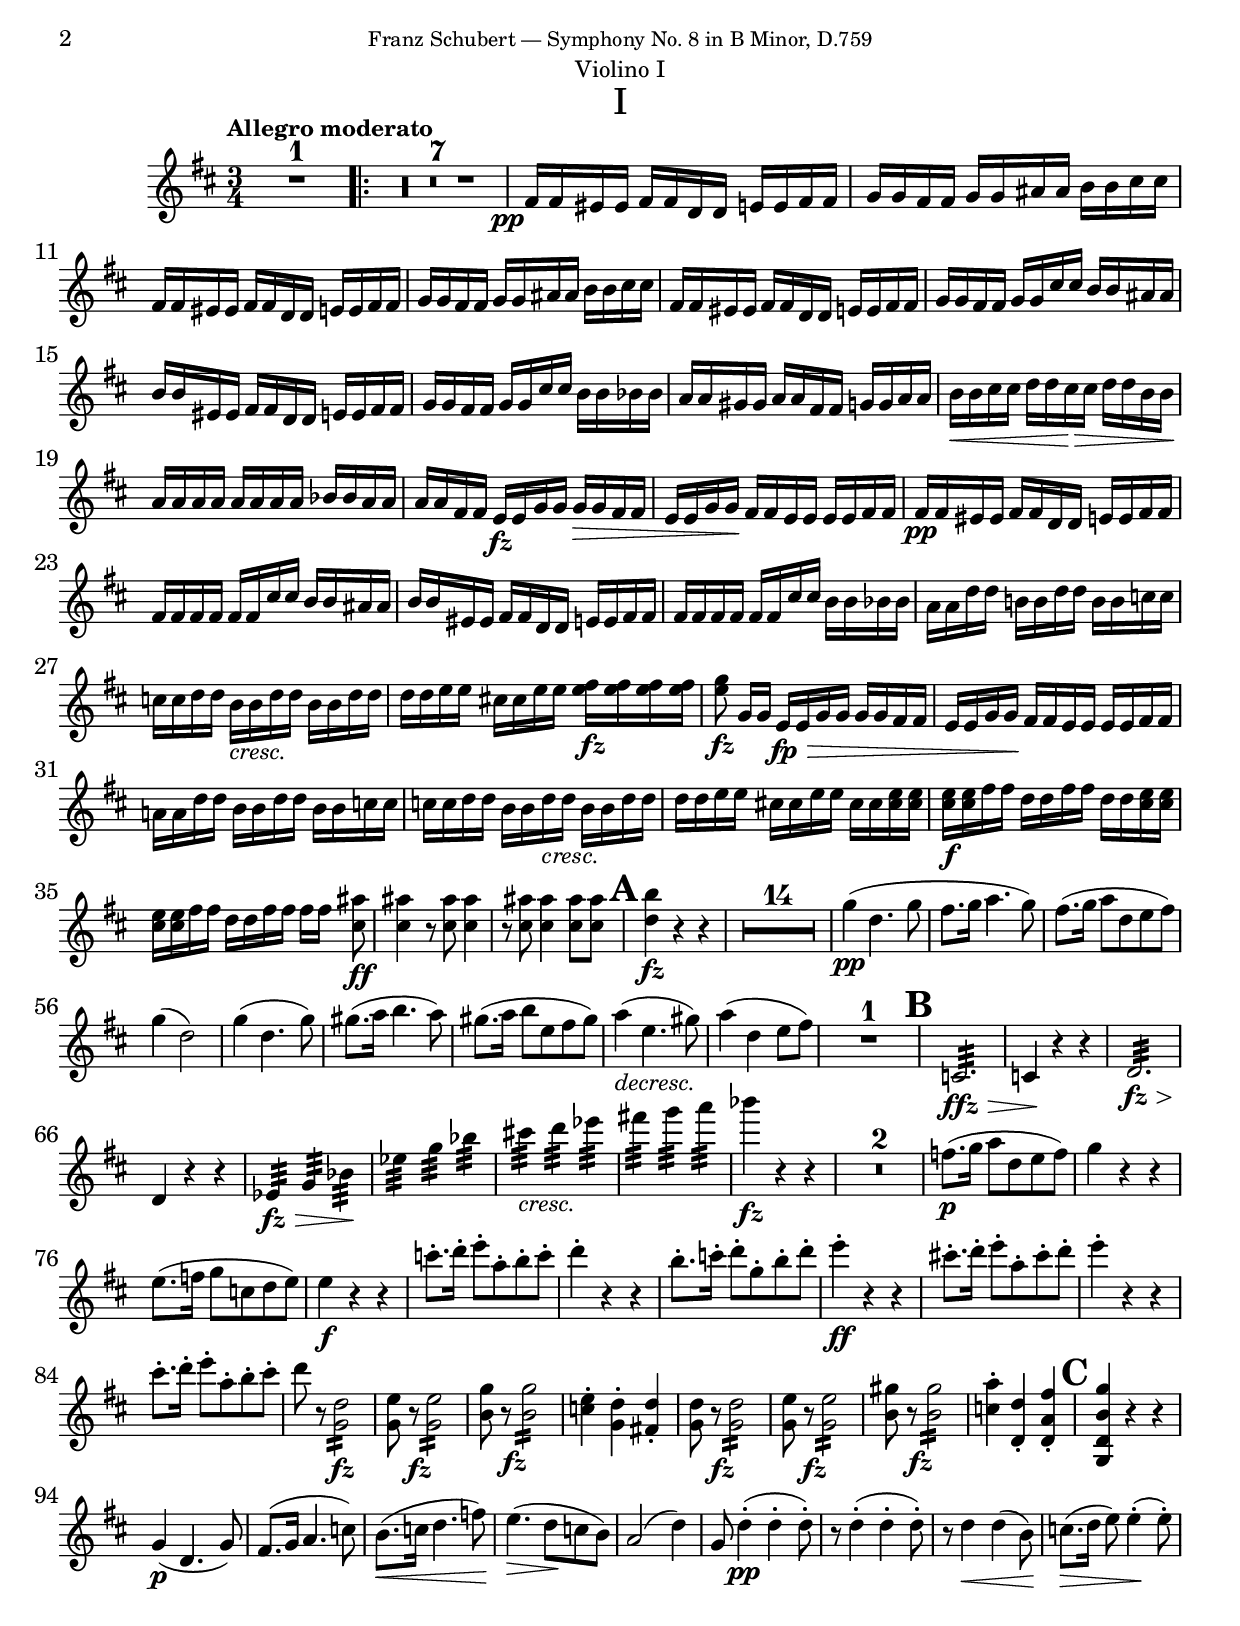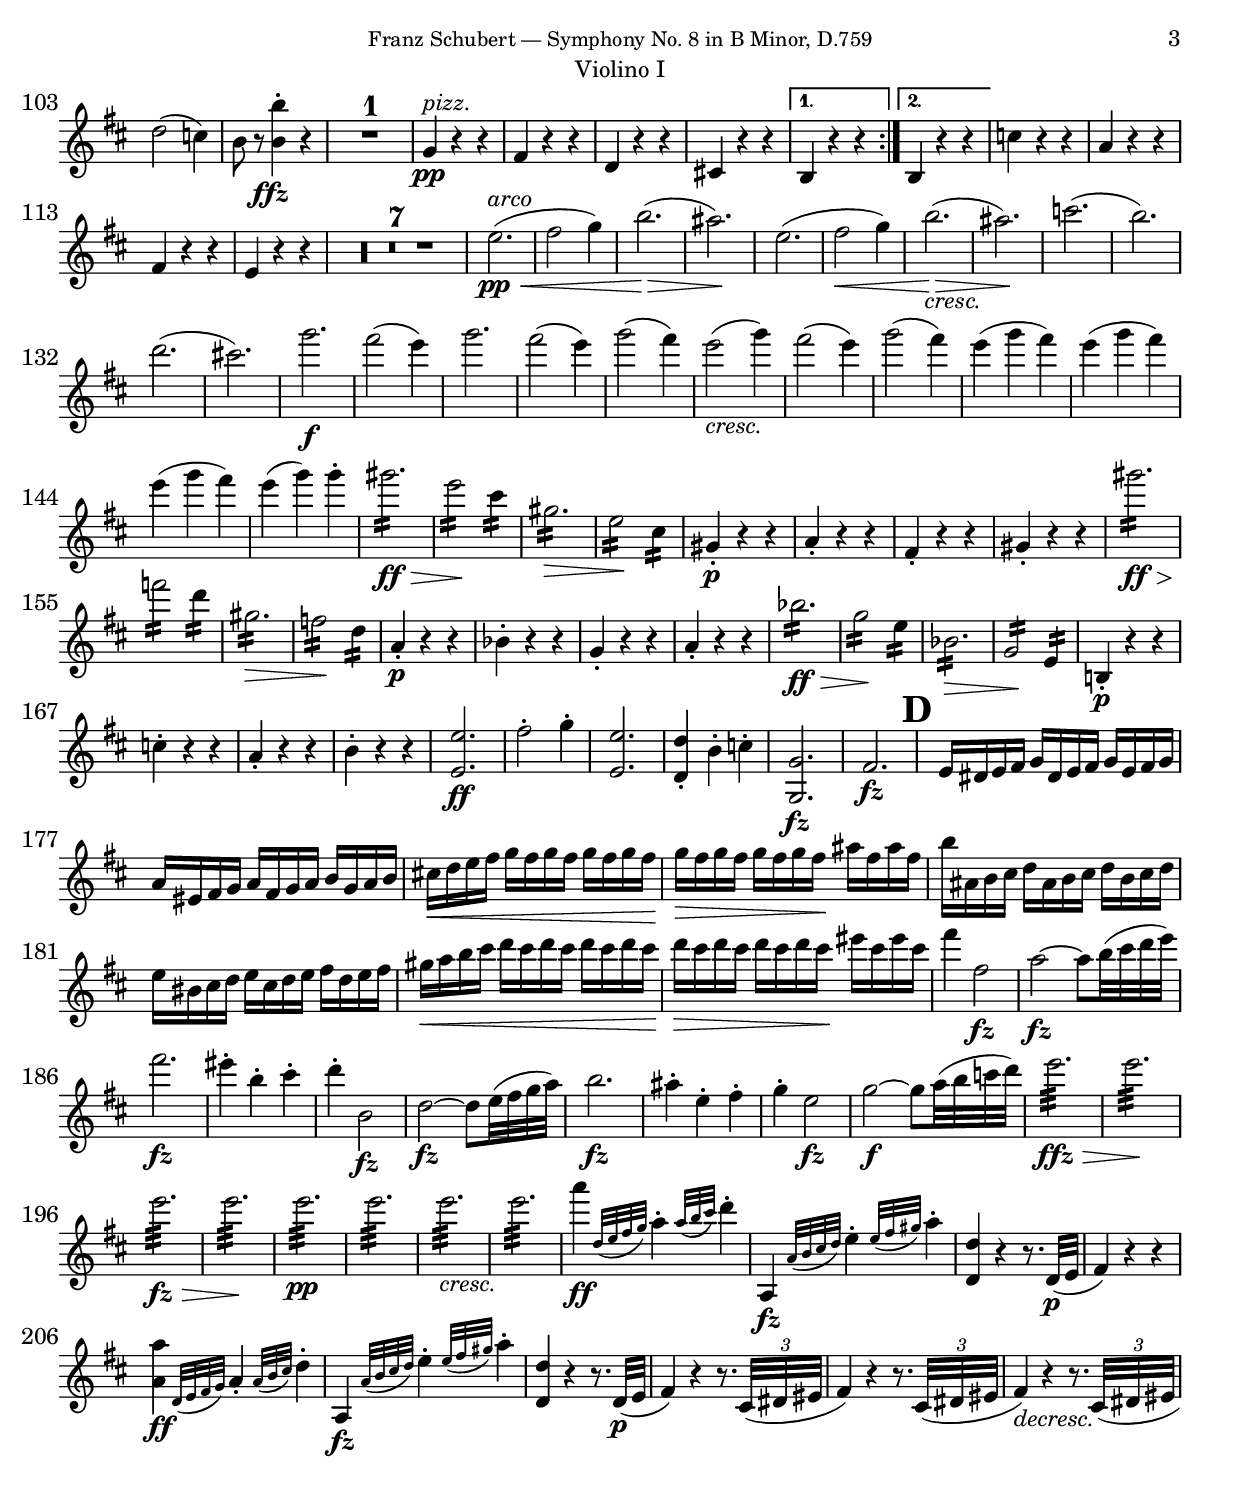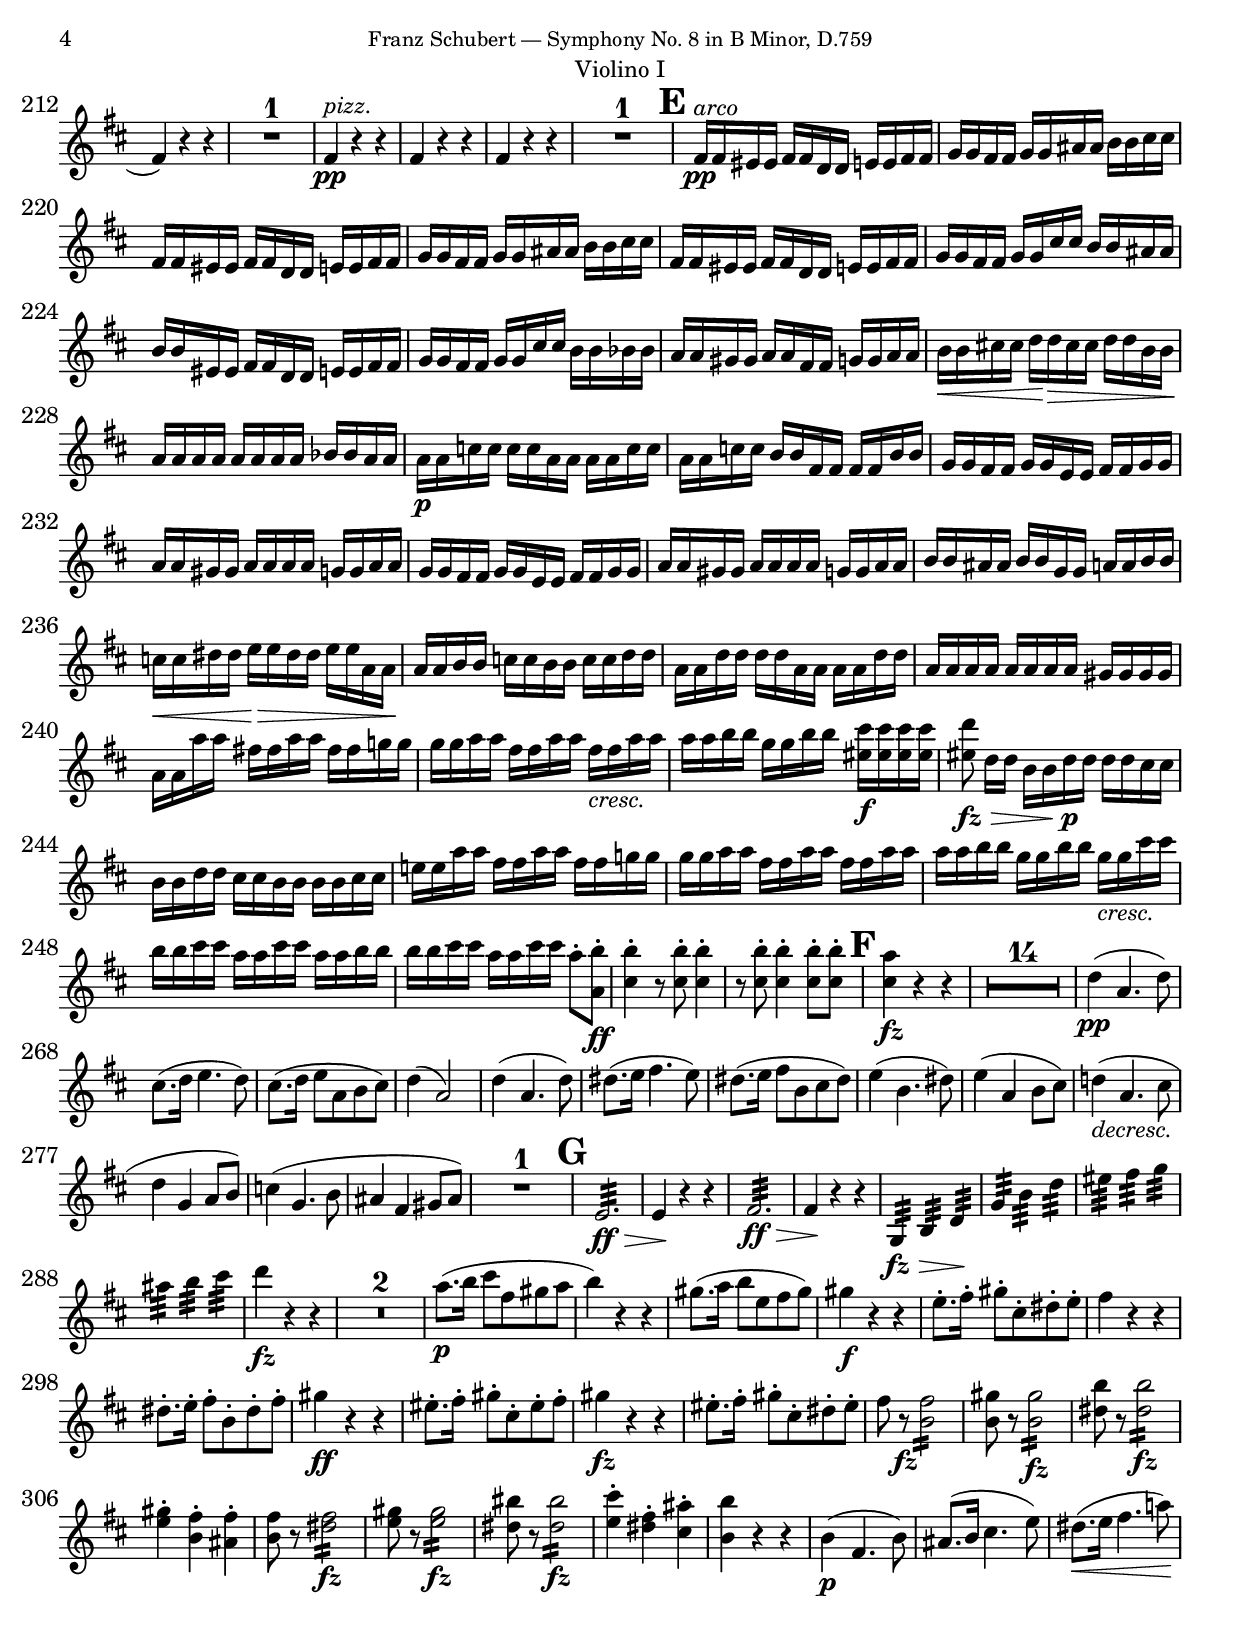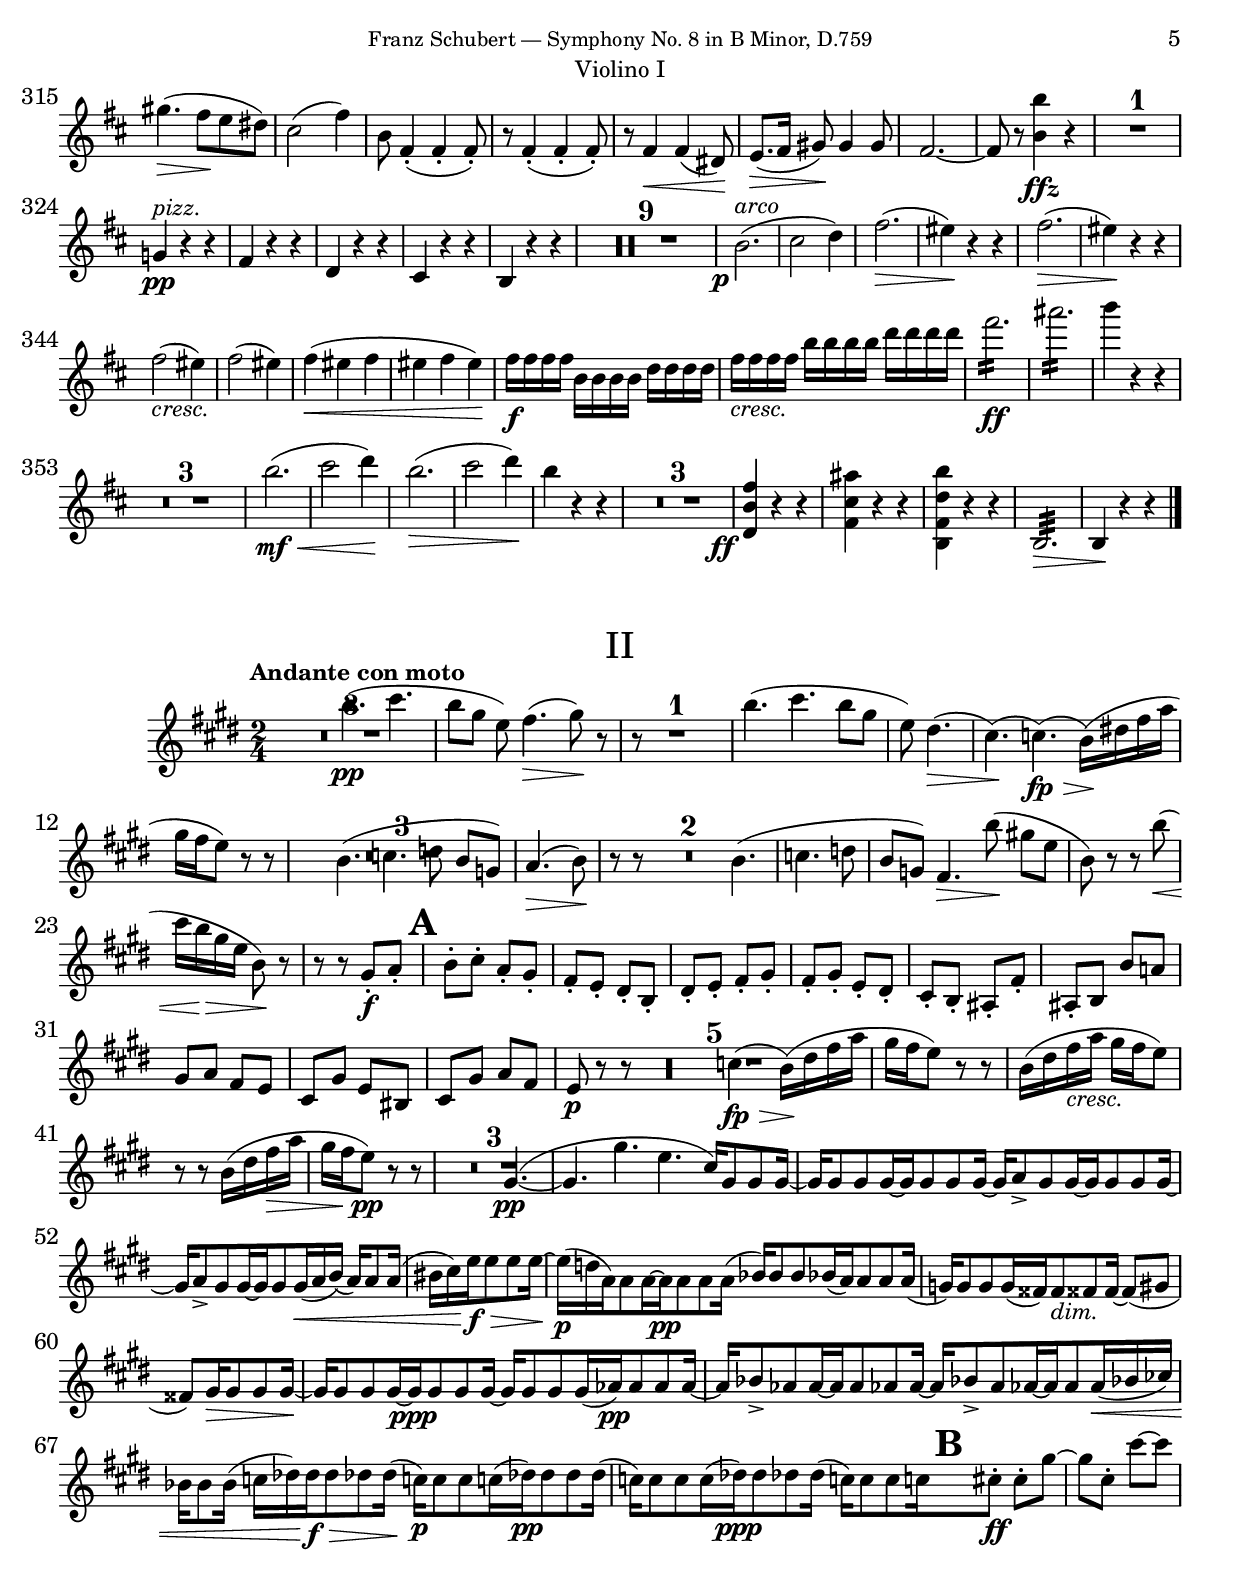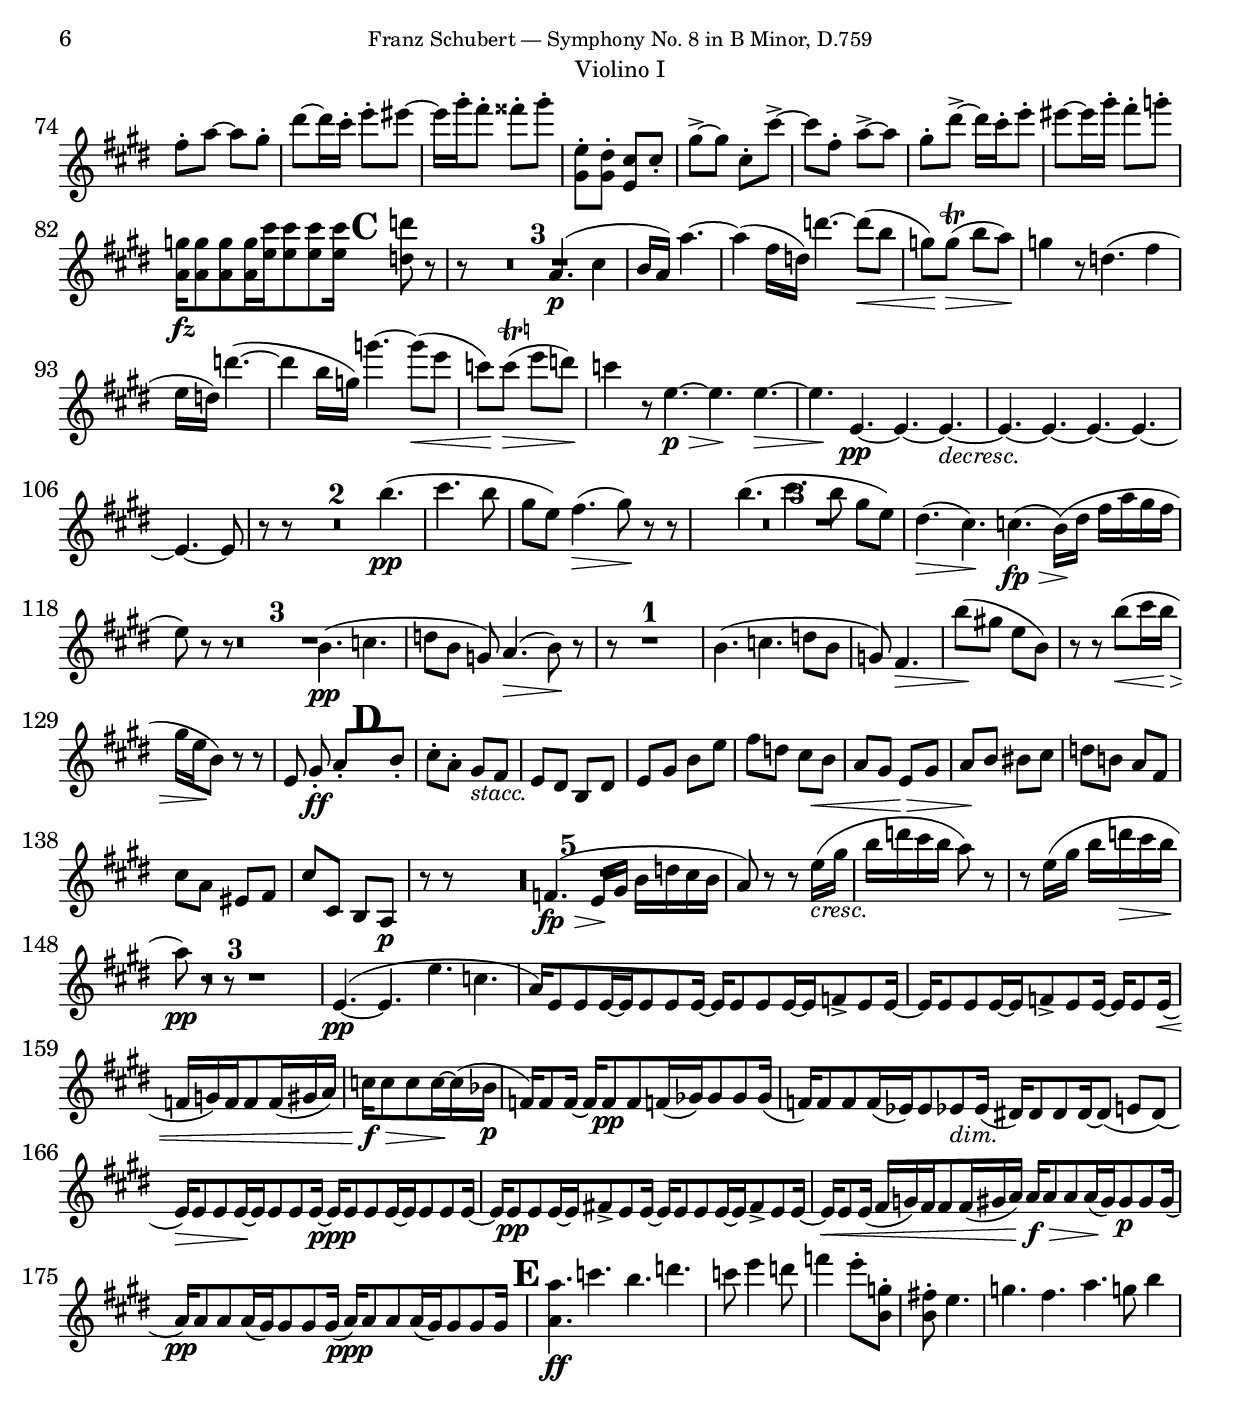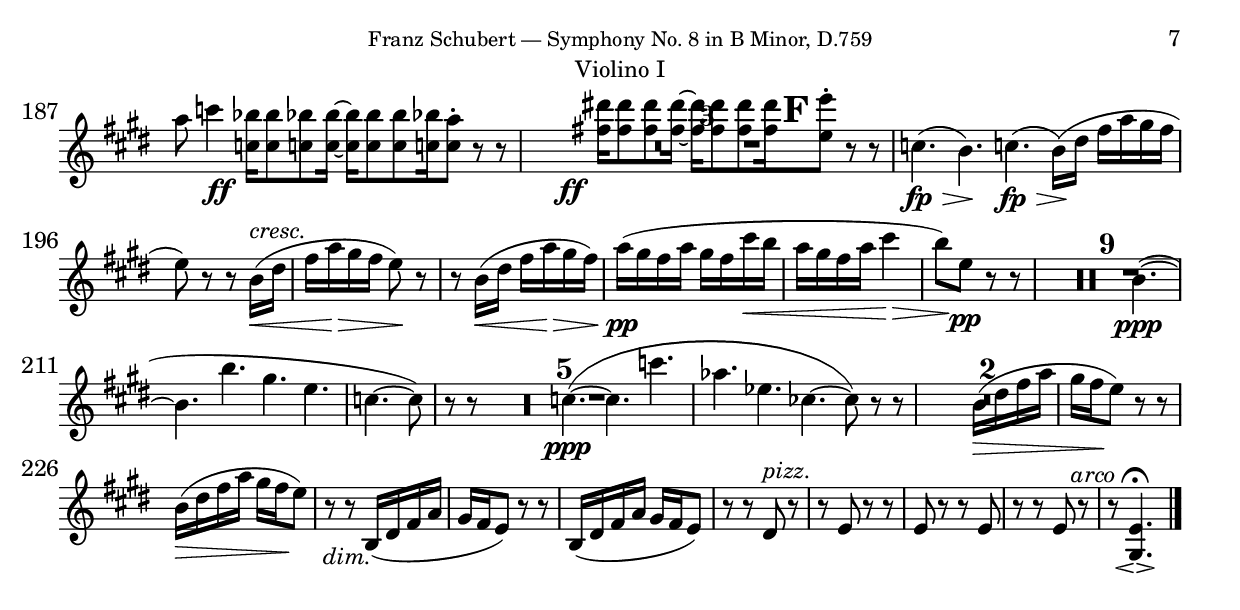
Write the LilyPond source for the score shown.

%###############################################################################
%#                                 H E A D E R                                 #
%###############################################################################
%
%  Composer           : Franz Schubert (1797 - 1828)
%  work               : Symphony No. 8 in B Minor, D.759
%  Source             : Franz Schubert's Werke, Serie I: Symphonien, No.8
%                       Leipzig Breitkopf & Härtel, 1885. Plate F.S. 8. 
%  Type of score      : Score for Violino II
%  Typesetter         : Sébastien MANEN
%  date of initiation : Sunday 12 February 2023, 19:55
%
%###############################################################################
%#                          I N C L U D E   F I L E S                          #
%###############################################################################
\version "2.22.1"
\include "./00-Common/Symph8_D759_Header.ily"
\include "./00-Common/Symph8_D759_PaperParts.ily"
%  work        : Schubert Symphony No. 8 in B minor, D.759
%  typesetter  : Sébastien MANEN
%  date        : Sunday 12 February 2023, 19:55
%###############################################################################
%#                           T I M E   S E C T I O N                           #
%###############################################################################
timeMvtI = {
	\time 3/4
}
timeMvtII = {
	\time 2/4
}


\include "./00-Common/Symph8_D759_LayoutParts.ily"
arco = \markup {\italic arco}
crescmarkup = \markup {\italic cresc.}
pizz = \markup {\italic pizz.}
dimmarkup = \markup {\italic dim.}
morendo = \markup {\italic {morendo}}
stacc = \markup {\italic stacc.}
becarre = \markup { \tiny \natural }
gp = \markup {G.P.}
decrescmarkup = \markup {\italic decresc.}

ffz = #(make-dynamic-script "ffz")
crescD = \tweak DynamicText.self-alignment-X #-0.5 \tweak DynamicText.font-size #1 #(make-dynamic-script (markup #:normal-text #:italic "cresc."))

un=^\markup {\tiny \number 1}
deux=^\markup {\tiny \number 2}
trois=^\markup {\tiny \number 3}
quatre=^\markup {\tiny \number 4}
cinq=^\markup {\tiny \number 5}
six=^\markup {\tiny \number 6}
sept=^\markup {\tiny \number 7}
huit=^\markup {\tiny \number 8}
neuf=^\markup {\tiny \number 9}
dix=^\markup {\tiny \number 10}
onze=^\markup {\tiny \number 11}

naturaltrillmark = \markup {
	\concat {
		\hspace #0.8
		\general-align #Y #CENTER {
			\musicglyph #"scripts.trill" 
			\hspace #0.45
			\teeny \natural 
		}
	}
}


mmrPos = #(define-music-function
	(position)
	(number?)
	#{
		\once \override MultiMeasureRest.staff-position = #(- position 2)
	#}
)

dynEO = #(define-music-function
	(offset)
	(pair?)
	#{
		\once \override DynamicText.extra-offset = #offset
		\once \override DynamicText.whiteout = ##t
		\once \override DynamicText.whiteout-style = #'outline
	#}
)

aIIEO = #(define-music-function
	(extraoffset)
	(pair?)
	#{
		\once \override CombineTextScript.extra-offset = #extraoffset
		\once \override CombineTextScript.whiteout = ##t
		\once \override CombineTextScript.whiteout-style = #'outline
	#}
)

aIIXoffset = #(define-music-function
	(offset)
	(number?)
	#{
		\once \override CombineTextScript.X-offset = #offset
	#}
)

markEO = #(define-music-function
	(offset)
	(pair?)
	#{
		\once \override TextScript.layer = #3
		\once \override TextScript.extra-offset = #offset
		\once \override TextScript.whiteout = ##t
		\once \override TextScript.whiteout-style = #'outline
	#}
)

noFlag = \once \omit Flag

stemOffset = #(define-music-function
	(offset)
	(number?)
	#{
		\once \offset length #offset Stem
	#}
)

beamOffset = #(define-music-function
	(position)
	(pair?)
	#{
		\once \offset positions #position Beam
	#}
)

hairpinShorten = #(define-music-function
	(shortLength)
	(pair?)
	#{
		\once \override Hairpin.shorten-pair = #shortLength
	#}
)

hairpinEO = #(define-music-function
	(offset)
	(pair?)
	#{
		\once \override Hairpin.extra-offset = #offset
		\once \override Hairpin.whiteout = ##t
		\once \override Hairpin.whiteout-style = #'outline
	#}
)

aIIOmit = \once \omit Voice.CombineTextScript

%%%%%%%%%%%%%%%%%%%%%%%%%%%%%%%%%%%%%%%%%%%%%%%%%%%%%%%%%%%%%%%%%%%%%%%%%%%%%%%%


%arpeggioPadding = #(define-music-function
%	(padding)
%	(number?)
%	#{
%		\once \override Voice.Arpeggio.padding = #padding
%	#}
%)

%beamGap = #(define-music-function
%	(gap)
%	(number?)
%	#{
%		\once \override Beam.auto-knee-gap = #gap
%	#}
%)


%beamLeftTwoRightOne = {
%	\set stemLeftBeamCount = #2
%	\set stemRightBeamCount = #1
%}

%beamLeftOneRightTwo = {
%	\set stemLeftBeamCount = #1
%	\set stemRightBeamCount = #2
%}

%setBeamTriple = { 
%	\set subdivideBeams = ##t
%	\set baseMoment = #(ly:make-moment 1/8)
%	\set beatStructure = 2,2,2
%}

%crescText = #(define-music-function
%	(cresctext)
%	(markup?)
%	#{
%		\once \set crescendoText = \markup {\italic { #cresctext } }
%		\once \set crescendoSpanner = #'text
%	#}
%)
%dimText = #(define-music-function
%	(cresctext)
%	(markup?)
%	#{
%		\once \set decrescendoText = \markup {\italic { #cresctext } }
%		\once \set decrescendoSpanner = #'text
%	#}
%)


%dynSpanYoffset = #(define-music-function
%	(offset)
%	(number?)
%	#{
%		\once \override DynamicTextSpanner.bound-details.right.Y = #offset
%	#}
%)


%InCueContext = {
%	\override Beam.beam-thickness = #0.30 % 0.30
%	\override StemTremolo.beam-thickness = #0.35 % 0.30
%	\override Beam.length-fraction = #0.67 % 0.8
%	\override Stem.length-fraction = #0.8 % 0.8
%%	\override Stem.length = #7
%%	\override Beam.length = #7
%	\set fontSize = #-3 %-3
%}

%OutCueContext = {
%	\revert Beam.beam-thickness
%	\revert StemTremolo.beam-thickness
%	\revert Beam.length-fraction
%	\revert Stem.length-fraction
%%	\override Stem.length = #7
%%	\override Beam.length = #7
%	\unset fontSize
%}


%mmrnDown = {
%	\once \override MultiMeasureRestNumber.direction = #-1 
%}

%mmrLength = #(define-music-function
%	(length)
%	(number?)
%	#{
%		\once \override MultiMeasureRest.space-increment = #length
%	#}
%)

%mmrMinLength = #(define-music-function
%	(length)
%	(number?)
%	#{
%		\once \override MultiMeasureRest.minimum-length = #length
%	#}
%)

%mmrCondens = \once \override MultiMeasureRest.springs-and-rods = #ly:spanner::set-spacing-rods 

%omitMMRN = \omit MultiMeasureRestNumber


%markXoffset = #(define-music-function
%	(offset)
%	(number?)
%	#{
%		\once \override Score.RehearsalMark.self-alignment-X = #(- offset)
%	#}
%)

%markYoffset = #(define-music-function
%	(offset)
%	(number?)
%	#{
%		\once \override Score.RehearsalMark.Y-offset = #offset
%	#}
%)

%noteShift = #(define-music-function
%	(shift)
%	(number?)
%	#{
%		\once \override NoteColumn.force-hshift = #shift
%	#}
%)

%no = {
%	\undo \omit MultiMeasureRestNumber
%}


%ni = {
%	\omit MultiMeasureRestNumber
%}

%ottavaShorten = #(define-music-function
%	(value)
%	(pair?)
%	#{
%		\once \override Staff.OttavaBracket.shorten-pair = #value
%	#}
%)

%setSextolet = {
%	\set subdivideBeams = ##t
%	\set baseMoment = #(ly:make-moment 1/8)
%	\set beatStructure = 2,2,2,2
%	\override TupletNumber.Y-offset = #-3
%	\override TupletNumber.avoid-slur = #'ignore
%}
%unsetSextolet = {
%	\set subdivideBeams = ##f
%	\revert TupletNumber.Y-offset
%	\revert TupletNumber.avoid-slur
%}


%textInSlur = {
%	%\once \override TextScript.outside-staff-priority = 0
%	\once \override TextScript.slur-padding = #0
%	\once \override TextScript.avoid-slur = #'around
%}

%textOsp = #(define-music-function
%	(prio)
%	(number?)
%	#{
%		\once \override TextScript.outside-staff-priority = #prio
%	#}
%)

%tempoDown = \once \override Score.MetronomeMark.direction = #-1 

%tempoXoffset = #(define-music-function
%	(offset)
%	(number?)
%	#{
%		\once \override Score.MetronomeMark.X-offset = #offset
%	#}
%)

%tempoExtraOffset = #(define-music-function
%	(offset)
%	(pair?)
%	#{
%		\once \override Score.MetronomeMark.extra-offset = #offset
%	#}
%)
%tempoEO = #(define-music-function
%	(offset)
%	(pair?)
%	#{
%		\once \override Score.MetronomeMark.extra-offset = #offset
%	#}
%)


%tupletOffset = #(define-music-function
%	(offset)
%	(number?)
%	#{
%		\once \override TupletNumber.Y-offset = #offset 
%	#}
%)

%tupletExtraOffset = #(define-music-function
%	(offset)
%	(pair?)
%	#{
%		\once \override TupletNumber.extra-offset = #offset 
%	#}
%)

%tupletAvoidSlur = \once \override TupletNumber.avoid-slur = #'ignore

%omitTupletNumber = \once \omit Voice.TupletNumber


%tremoloPosition = #(define-music-function
%	(position)
%	(number?)
%	#{
%		\once \override StemTremolo.Y-offset = #position
%	#}
%)

%trillSpanPadding = #(define-music-function
%	(padding)
%	(number?)
%	#{
%		\once \override TrillSpanner.bound-details.right.padding = #padding
%	#}
%)

%trillSpanCustom = #(define-music-function
%	(length markup)
%	(number? markup?)
%	% function to create a trill spanner with :
%	%	- specified length
%	%	- specified markup
%	#{
%		\once \override TrillSpanner.minimum-length = #length
%		\once \override TrillSpanner.springs-and-rods = #ly:spanner::set-spacing-rods
%		\once \override Score.TrillSpanner.bound-details.left.text = #markup
%	#}
%)

%trillSpanPadding = #(define-music-function
%	(padding)
%	(number?)
%	% function to create a trill spanner with :
%	%	- specified padding to avoid overlap
%	#{
%		\once \override TrillSpanner.bound-details.right.padding = #padding
%	#}
%)


%naturaltrill = \once \override TrillSpanner.bound-details.left.text = \markup {
%	\concat { 
%		\musicglyph #"scripts.trill" \translate #'(0.5 . 1.05) \tiny \natural 
%	}
%}
%flattrill = \once \override TrillSpanner.bound-details.left.text = \markup {
%	\concat { 
%		\musicglyph #"scripts.trill" \translate #'(0.6 . 0.52) \tiny \flat 
%	}
%}
%sharptrill = \once \override TrillSpanner.bound-details.left.text = \markup {
%	\concat { 
%		\musicglyph #"scripts.trill" \translate #'(0.5 . 1.05) \tiny \sharp  
%	}
%}

%trillflat = \markup { 
%	\general-align #X #CENTER 
%	\concat { 
%		\hspace #2.4 \musicglyph #"scripts.trill" 
%		\translate #'(0.5 . 0.49) \tiny \flat 
%	}
%}



%voltaShorten = #(define-music-function
%	(shortLength)
%	(pair?)
%	#{
%		\once \override Score.VoltaBracket.shorten-pair = #shortLength
%	#}
%)

%whiteoutRehearsalMark = {
%	\override Score.StaffSymbol.layer = #4
%	\override Score.RehearsalMark.layer = #3
%	\once \override Score.RehearsalMark.whiteout = ##t
%	%\once \override Score.RehearsalMark.whiteout-style = #'outline
%}


%whiteoutMarkup = {
%	\once \override Hairpin.layer = #4
%	\once \override TextScript.layer = #3
%	\once \override TextScript.whiteout = ##t
%	\once \override TextScript.whiteout-style = #'outline
%}

%whiteoutDynamic = {
%	\once \override DynamicText.whiteout = ##t
%	\once \override DynamicText.whiteout-style = #'outline
%}

%whiteoutMetronomeMark = {
%	\once \override Score.MetronomeMark.whiteout = ##t
%	\once \override Score.MetronomeMark.whiteout-style = #'outline
%}


%\include "./00-Common/Symph8_D759_NameStaff.ily"
%\include "./00-Common/Symph8_D759_NameGrandStaff.ily"
%\include "./00-Common/Symph8_D759_Format_Part01_Flauti.ily"
%  work        : Schubert Symphony No. 8 in B minor, D.759
%  typesetter  : Sébastien MANEN
%  date        : Sunday 12 February 2023, 19:55
%###############################################################################
%#                       T E M P I  C O N D U C T O R S                        #
%###############################################################################
tempiMvtI = {
	\tempo "Allegro moderato"
}
tempiMvtII = {
	\tempo "Andante con moto"
}
%###############################################################################
%#                            T E M P I   P A R T S                            #
%###############################################################################
tempiPartMvtI = {
	\tag #'(flautoI flautoII oboeI oboeII clarinettoI clarinettoII fagottoI
		fagottoII cornoI cornoII trombaI trombaII tromboneI tromboneII 
		tromboneIII timpani violinoI violinoII viola violoncello basso) {
		\tempo "Allegro moderato"
	}
}
tempiPartMvtII = {
	\tag #'(flautoI flautoII oboeI oboeII clarinettoI clarinettoII fagottoI
		fagottoII cornoI cornoII trombaI trombaII tromboneI tromboneII 
		tromboneIII timpani violinoI violinoII viola violoncello basso) {
		\tempo "Andante con moto"
	}
}


%  work        : Schubert Symphony No. 8 in B minor, D.759
%  typesetter  : Sébastien MANEN
%  date        : Sunday 12 February 2023, 19:55
%###############################################################################
%#                          M U S I C   S E C T I O N                          #
%###############################################################################
musicViolinoIMvtI = \relative c {
	\clef treble
	\key b \minor
% mesures 1 à 5
	R2.
	\repeat volta 2 {
		R2.*7
		
		
		
% mesures 6 à 10
		
		
		
		fis'16 -\tweak X-offset #-3 \pp fis eis eis fis fis d d e e fis fis
		g g fis fis g g ais ais b b cis cis
% mesures 11 à 15
		fis, fis eis eis fis fis d d e e fis fis
		g g fis fis g g ais ais b b cis cis
		fis, fis eis eis fis fis d d e e fis fis
		g g fis fis g g cis cis b b ais ais 
		b b eis, eis fis fis d d e e fis fis
% mesures 16 à 20
		g g fis fis g g cis cis b b bes bes
		a a gis gis a a fis fis g  g a a
		b\< b cis cis d d cis\> cis d d b b\!
		a a a a a a a a bes bes a a
		a a fis fis e\fz e g g g\> g fis fis
% mesures 21 à 25
		e e g g\! fis fis e e e e fis fis
		fis\pp fis eis eis fis fis d d e e fis fis
		fis fis fis fis fis fis cis' cis b b ais ais
		b b eis, eis fis fis d d e e fis fis
		fis fis fis fis fis fis cis' cis b b bes bes 
% mesures 26 à 30
		a a d d b! b d d b b c c
		c c d d b_\crescmarkup b d d b b d d
		d d e e cis! cis e e <e fis>\fz q q q 
		<e g>8\noBeam\fz g,16 g e\fp\> e g g g g fis fis
		e e g g\! fis fis e e e e fis fis
% mesures 31 à 35
		a! a d d b b  d d b b c c
		c c d d b b d_\crescmarkup d b b d d
		d d e e cis! cis e e cis cis <cis e> q
		q\f q fis fis d d fis fis d d <cis e> q
		q q fis fis d d fis fis fis fis <cis ais'>8\ff\noBeam
% mesures 36 à 40
		q4 r8 q8 q4
		r8 q q4 q8 q \mark \default
		<d b'>4\fz r r
		R2.*14
		
% mesures 41 à 45
	
% mesures 46 à 50
	
% mesures 51 à 55
		
		
		g4(\pp d4. g8
		fis8. g16 a4. g8)
		fis8.( g16 a8[ d, e fis])
% mesures 56 à 60
		g4( d2)
		g4( d4. g8)
		gis8.( a16 b4. a8)
		gis8.( a16 b8[ e, fis gis])
		a4(_\decresc e4.\! gis8)
% mesures 61 à 65
		a4( d, e8 fis)
		R2. \mark \default
		c,2.:32\ffz\>
		c4\! r r
		d2.:32\fz\>
% mesures 66 à 70
		d4\! r r
		ees4:32\fz\> g: bes:\!
		ees: g: bes:
		cis!:_\crescmarkup d: ees:
		fis!: g: a:
% mesures 71 à 75
		bes4\fz r r 
		R2.*2
		
		f,8.(\p g16 a8[ d, e f])
		g4 r r
% mesures 76 à 80
		e8.( f16 g8[ c, d e])
		e4\f r r
		c'8.-. d16-. e8-.[ a,-. b-. c-.]
		d4-. r r
		b8.-. c16-. d8-.[ g,-. b-. d-.]
% mesures 81 à 85
		e4-.\ff r r
		cis!8.-. d16-. e8-.[ a,-. cis-. d-.]
		e4-. r r
		cis8.-. d16-. e8-.[ a,-. b-. cis-.]
		d r <g,, d'>2:16\fz
% mesures 86 à 90
		<g e'>8 r <g e'>2:16 -\tweak X-offset #-2. \fz
		<b g'>8 r <b g'>2:16 -\tweak X-offset #-2. \fz
		<c e>4-. <g d'>-. <fis! d'>-.
		<g d'>8 r <g d'>2:16 -\tweak X-offset #-2. \fz
		<g e'>8 r <g e'>2:16 -\tweak X-offset #-2. \fz
% mesures 91 à 95
		<b gis'>8 r <b gis'>2:16 -\tweak X-offset #-2. \fz
		<c a'>4-. <d, d'>-. <d a' fis'>-. \mark \default
		<g, d' b' g'>4 r r
		g'4(\p d4. g8)
		fis8.( g16 a4. c8)
% mesures 96 à 100
		b8.\<( c16 d4. f8)\!
		e4.(\> d8[\! c b)]
		a2( d4)
		g,8 d'4(-.\pp d-. d8-.)
		r d4-.( d-. d8-.)
% mesures 101 à 105
		r d4\< d( b8)\!
		c8.(\> d16 e8) e4-.\!( e8-.)
		d2( c4)
		b8 r <b b'>4 -\tweak X-offset #-2. \ffz-. r
		R2.
% mesures 106 à 110
		g4\pp^\pizz r r
		fis r r
		d r r
		cis! r r
	}
	\alternative {
		{
			b r r
		}
		{
			b r r
		}
	}
% mesures 111 à 115
	c'4 r r
	a r r
	fis r r
	e r r
	R2.*7
% mesures 116 à 120
	
	
	
	
	
% mesures 121 à 125
	
	e'2.(\pp^\arco\<
	fis2 g4)
	b2.(\>
	ais)\!
% mesures 126 à 130
	e2.(
	fis2\< g4)
	b2.(\>_\crescmarkup
	ais)\!
	c(
% mesures 131 à 135
	b)
	d(
	cis!)
	g'\f
	fis2( e4)
% mesures 136 à 140
	g2.
	fis2( e4)
	g2( fis4)
	e2(_\crescmarkup g4)
	fis2( e4)
% mesures 141 à 145
	g2( fis4)
	e( g fis)
	e( g fis)
	e( g fis)
	e( g) g-.
% mesures 146 à 150
	gis2.:16\ff\>
	e2:\! cis4:
	gis2.:\>
	e2:\! cis4:
	gis4-.\p r r
% mesures 151 à 155
	a-. r r
	fis-. r  r
	gis-. r r
	gis''2.:16\ff\>
	f2:\! d4:
% mesures 156 à 160
	gis,2.:\>
	f2:\! d4:
	a4-.\p r r
	bes-. r r
	g-. r r
% mesures 161 à 165
	a-. r r 
	bes'2.:16\ff\>
	g2:\! e4:
	bes2.:\>
	g2:\! e4:
% mesures 166 à 170
	b!4-.\p r r
	c'-. r r
	a-. r r
	b-. r r
	<e, e'>2.\ff
% mesures 171 à 175
	fis'2-. g4-.
	<e, e'>2.
	<d d'>4-. b'-. c-.
	<g, g'>2.\fz
	fis'\fz \mark \default
% mesures 176 à 180
	e16 dis e fis g dis e fis g e fis g
	a eis fis g a fis g a b g a b
	cis!\< d e fis g fis g fis g fis g fis\!
	g\> fis g fis g fis g fis\! ais fis ais fis
	b ais, b cis d ais b cis d b cis d
% mesures 181 à 185
	e bis cis d e cis d e fis d e fis
	gis\< a b cis d cis d cis d cis d cis\!
	d\> cis d cis d cis d cis\! eis cis eis cis
	fis4 fis,2\fz
	a2\fz~ a8 b32( cis d e)
% mesures 186 à 190
	fis2.\fz
	eis4-. b-. cis-.
	d-. b,2\fz
	d\fz~ d8 e32( fis g a)
	b2.\fz
% mesures 191 à 195
	ais4-. e-. fis-.
	g-. e2\fz
	g2\f~ g8 a32( b c d)
	e2.:32\ffz\>
	e:\!
% mesures 196 à 200
	e:\fz\>
	e:\!
	e:\pp
	e:
	e:_\crescmarkup
% mesures 201 à 205
	e:
	a4\ff \grace {d,,32( e fis g)} a4-. \grace {a32( b cis)} d4-.
	a,,4\fz \grace {a'32( b cis d)} e4-. \grace {e32( fis gis)} a4-.
	<d,, d'>4 r r8. d32(\p e
	fis4) r r
% mesures 206 à 210
	<a a'>4\ff \grace {d,32( e fis g)} a4-. \grace {a32( b cis)} d4-.
	a,\fz \grace {a'32( b cis d)} e4-. \grace {e32( fis gis)} a4-.
	<d,, d'> r r8. d32(\p e
	fis4) r r8. \times 2/3 {cis32( dis eis}
	fis4) r r8. \times 2/3 {cis32( dis eis}
% mesures 211 à 215
	fis4)_\decresc r\! r8. \times 2/3 {cis32( dis eis}
	fis4) r r
	R2.
	fis4^\pizz\pp r r
	fis r r
% mesures 216 à 220
	fis r r
	R2. \mark \default
	fis16\pp^\arco fis eis eis fis fis d d e e fis fis
	g g fis fis g g ais ais b b cis cis
	fis, fis eis eis fis fis d d e e fis fis
% mesures 221 à 225
	g g fis fis g g ais ais b b cis cis
	fis, fis eis eis fis fis d d e e fis fis
	g g fis fis g g cis cis b b ais ais
	b b eis, eis fis fis d d e e fis fis
	g g fis fis g g cis cis b b bes bes
% mesures 226 à 230
	a a gis gis a a fis fis g g a a 
	b\< b cis! cis d\! d\> cis cis d d b b\!
	a a a a a a a a bes bes a a 
	a\p a c c c c a a a a c c 
	a a c c b b fis fis fis fis b b
% mesures 231 à 235
	g g fis fis g g e e fis fis g g 
	a a gis gis a a a a g g a a
	g g fis fis g g e e fis fis g g
	a a gis gis a a a a g g a a
	b b ais ais b b g g a a b b
% mesures 236 à 240
	c\< c dis dis e\> e dis dis e e a, a\!
	a a b b c c b b c c d d 
	a a d d d d a a a a d d
	a a a a a a a a gis gis gis gis
	a a a' a fis! fis a a fis fis g! g 
% mesures 241 à 245
	g g a a fis fis a a fis_\crescmarkup fis a a
	a a b b g g b b <eis, cis'>\f q q q
	<eis d'>8\fz\>\noBeam d16 d b b d\p d d d cis cis
	b b d d cis cis b b b b cis cis 
	e! e a a fis fis a a fis fis g! g
% mesures 246 à 250
	g g a a fis fis a a fis fis a a
	a a b b g g b b g_\crescmarkup g cis cis
	b b cis cis a a cis cis a a b b
	b b cis cis a a cis cis a8-. <a, b'>8-.\ff
	<cis b'>4-. r8 q-. q4-.
% mesures 251 à 255
	r8 q-. q4-. q8-. q-. \mark \default
	<cis a'>4\fz r r
	R2.*14
	
% mesures 256 à 260
	
% mesures 261 à 265
	
% mesures 266 à 270
	
	d4(\pp a4. d8)
	cis8.( d16 e4. d8)
	cis8.( d16 e8[ a, b cis])
	d4( a2)
% mesures 271 à 275
	d4( a4. d8)
	dis8.( e16 fis4. e8)
	dis8.( e16 fis8[ b, cis dis])
	e4( b4. dis8)
	e4( a, b8 cis)
% mesures 276 à 280
	d!4(_\decresc a4.\! cis8
	d4 g, a8 b)
	c4( g4. b8
	ais4 fis gis8 ais)
	R2. \mark \default
% mesures 281 à 285
	e2.:32\ff\>
	e4\! r r
	fis2.:32\ff\>
	fis4\! r r
	g,4:32\fz\> b: d:\!
% mesures 286 à 290
	g: b: d:
	eis: fis: g:
	ais: b: cis:
	d4\fz r r
	R2.*2
% mesures 291 à 295
	
	a8.(\p b16 cis8[ fis, gis a]
	b4) r r
	gis8.( a16 b8[ e, fis gis])
	gis4\f r r
% mesures 296 à 300
	e8.-. fis16-. gis8[-. cis,-. dis-. e-.]
	fis4 r r
	dis8.-. e16-. fis8-.[ b,-. dis-. fis-.]
	gis4\ff r r
	eis8.-. fis16-. gis8-.[ cis,-. eis-. fis-.]
% mesures 301 à 305
	gis4\fz r r
	eis8.-. fis16-. gis8-.[ cis,-. dis-. eis-.]
	fis8 r <b, fis'>2:16 -\tweak X-offset #-2.7 \fz
	<b gis'>8 r <b gis'>2:16\fz
	<dis b'>8 r <dis b'>2:16\fz
% mesures 306 à 310
	<e gis>4-. <b fis'>-. <ais fis'>-.
	<b fis'>8 r <dis fis>2:16\fz
	<e gis>8 r <e gis>2:16\fz
	<dis bis'>8 r <dis bis'>2:16\fz
	<e cis'>4-. <dis fis>-. <cis ais'>-.
% mesures 311 à 315
	<b b'> r r
	b(\p fis4. b8)
	ais8.( b16 cis4. e8)
	dis8.(\< e16 fis4. a!8)\!
	gis4.(\> fis8[\! e dis])
% mesures 316 à 320
	cis2( fis4)
	b,8 fis4-.( fis-. fis8-.)
	r fis4(-. fis-. fis8-.)
	r fis4\< fis( dis8)\!
	e8.\>( fis16 gis8)\! gis4 gis8
% mesures 321 à 325
	fis2.~
	fis8 r <b b'>4\ffz r
	R2.
	g!4\pp^\pizz r r
	fis r r
% mesures 326 à 330
	d r r 
	cis r r
	b r r
	R2.*9
	
% mesures 331 à 335
	
	
	
	
	
% mesures 336 à 340
	
	
	b'2.( -\tweak X-offset #-2. \p^\arco
	cis2 d4)
	fis2.(\>
% mesures 341 à 345
	eis4)\! r r
	fis2.(\>
	eis4\!) r r
	fis2(_\crescmarkup eis4)
	fis2( eis4)
% mesures 346 à 350
	fis(\< eis fis
	eis fis eis)\!
	fis16\f fis fis fis b, b b b d d d d
	fis_\crescmarkup fis fis fis b b b b d d d d
	fis2.:16\ff
% mesures 351 à 355
	ais:
	b4 r r
	R2.*3
	
	
% mesures 356 à 360
	b,2.(\mf\<
	cis2 d4)\!
	b2.(\>
	cis2 d4)\!
	b4 r r
% mesures 361 à 365
	R2.*3
	
	
	<d,, b' fis'>4 -\tweak X-offset #-3.3 \ff r r
	<fis cis' ais'> r r
% mesures 366 à 368
	<b, fis' d' b'> r r
	b2.:32\>
	b4\! r r \bar "|."
}

%  work        : Schubert Symphony No. 8 in B minor, D.759
%  typesetter  : Sébastien MANEN
%  date        : Sunday 12 February 2023, 19:55
%###############################################################################
%#                          M U S I C   S E C T I O N                          #
%###############################################################################
musicViolinoIMvtII = \relative c''' {
	\clef treble
	\key e \major
% mesures 1 à 5
	R4.*2
	
	b4.(\pp
	cis
	b8 gis e)
% mesures 6 à 10
	fis4.(\>
	gis8)\! r r
	R4.*1
	b4.(
	cis
% mesures 11 à 15
	b8 gis e)
	dis4.(\>
	cis)\!(
	c)(\fp\>
	b16)(\! dis! fis a gis fis
% mesures 16 à 20
	e8) r r
	R4.*1
	b4.(
	c
	d8 b g)
% mesures 21 à 25
	a4.(\>
	b8)\! r r
	R4.*1
	b4.(
	c
% mesures 26 à 30
	d8 b g)
	fis4.\>
	b'8(\! gis! e
	b) r r
	b'8(\< cis16 b\> gis e
% mesures 31 à 35
	b8)\! r r
	r gis8-.\f a-. \mark \default
	b-. cis-. a-. 
	gis-. fis-. e-. 
	dis-. b-. dis-. 
% mesures 36 à 40
	e-. fis-. gis-. 
	fis-. gis-. e-. 
	dis-. cis-. b-. 
	ais-. fis'-. ais,-. 
	b b' a! 
% mesures 41 à 45
	gis a fis 
	e cis gis' 
	e bis cis 
	gis' a fis 
	e\p r r
% mesures 46 à 50
	R4.*4
	
	
	
	c'4.\fp\>(
% mesures 51 à 55
	b16)(\! dis fis a gis fis
	e8) r r
	b16( dis fis_\crescmarkup a gis fis
	e8) r r
	b16( dis fis\> a gis fis
% mesures 56 à 60
	e8)\pp r r
	R4.*3
	
	
	gis,4.\pp(~
% mesures 61 à 65
	gis
	gis'
	e
	cis16) gis8 gis gis16~
	gis gis8 gis gis16~
% mesures 66 à 70
	gis gis8 gis gis16~
	gis a8-> gis gis16~
	gis gis8 gis gis16~
	gis a8-> gis gis16~
	gis gis8 gis16(\< a b)(
% mesures 71 à 75
	a) a8 a16( bis cis)\!
	e\f\> e8 e e16~\!
	e(\p d a) a8 a16~
	a\pp a8 a a16(
	bes) bes8 bes bes16(
% mesures 76 à 80
	a) a8 a a16(
	g) g8 g g16(
	fisis) fisis8_\dimmarkup fisis fisis16~
	fisis8( gis! fisis)
	gis16\> gis8 gis gis16\!~
% mesures 81 à 85
	gis gis8 gis gis16~
	gis\ppp gis8 gis gis16~
	gis gis8 gis gis16(
	aes)\pp aes8 aes aes16~
	aes bes8-> aes aes16~
% mesures 86 à 90
	aes aes8 aes aes16~
	aes bes8-> aes aes16~
	aes aes8 aes16(\< bes ces)
	bes bes8 bes16( c! des)\!
	des16\f\> des8 des des16(\!
% mesures 91 à 95
	c16)\p c8 c c16(
	des\pp) des8 des des16(
	c) c8 c c16(
	des\ppp) des8 des des16(
	c) c8 c c16 \mark \default
% mesures 96 à 100
	cis!8\ff-. cis-. gis'~
	gis cis,-. cis'~
	cis fis,-. a~
	a gis-. dis'~
	dis16 cis-. e8-. eis~
% mesures 101 à 105
	eis16 gis-. fis8-. fisis-.
	gis-. <gis,, e'>-. <gis dis'>-.
	<e cis'> cis'-. gis'->~
	gis cis,-. cis'->~
	cis fis,-. a->~
% mesures 106 à 110
	a gis-. dis'->~
	dis16 cis-. e8-. eis~
	eis16 gis-. fis8-. g-.
	<a,, g'>16\fz q8 q q16
	<e' cis'> q8 q q16 \mark \default
% mesures 111 à 115
	<d d'>8 r r
	R4.*2
	
	a4.(\p
	cis4 b16 a)
% mesures 116 à 120
	a'4.~
	a4( fis16 d)
	d'4.~
	d8(\< b g)\!
	g(\>\trill b a)\!
% mesures 121 à 125
	g4 r8
	d4.(
	fis4 e16 d)
	d'4.(~
	d4 b16 g)
% mesures 126 à 130
	g'4.~
	g8(\< e c)\!
	c(^\naturaltrillmark\> e d)\!
	c4 r8
	e,4.\p\>~
% mesures 131 à 135
	e\!
	e\>~
	e\!
	e,\pp~
	e~
% mesures 136 à 140
	e_\decresc~
	e~\!
	e~
	e~
	e~
% mesures 141 à 145
	e~
	e8 r r
	R4.
	b''4.\pp(
	cis
% mesures 146 à 150
	b8 gis e)
	fis4.(\>
	gis8)\! r r
	R4.
	b4.(
% mesures 151 à 155
	cis
	b8 gis e)
	dis4.(\>
	cis)\!
	c\fp\>(
% mesures 156 à 160
	b16)(\! dis fis a gis fis
	e8) r r
	R4.
	b4.(\pp
	c
% mesures 161 à 165
	d8 b g)
	a4.\>(
	b8)\! r r
	R4.
	b4.(
% mesures 166 à 170
	c
	d8 b g)
	fis4.\>
	b'8(\! gis! e
	b) r r
% mesures 171 à 175
	b'8(\< cis16 b\> gis e\!
	b8) r r
	e,\noBeam gis-.\ff a-. \mark \default
	b-. cis-. a-. 
	gis_\stacc fis e
% mesures 176 à 180
	dis b dis
	e gis b
	e fis d
	cis b a 
	gis e gis
% mesures 181 à 185
	a b bis
	cis d b!
	a fis cis'
	a eis fis
	cis' cis, b
% mesures 186 à 190
	a\p r r
	R4.*4
	
	
	
% mesures 191 à 195
	f'4.(\fp\>
	e16\! gis b d cis b
	a8) r r
	e'16(_\crescmarkup^\< gis b d^\> cis b
	a8\!) r r
% mesures 196 à 200
	e16( gis b d\> cis b
	a8)\pp r r
	R4.*3
	
	
% mesures 201 à 205
	e,4.(\pp~
	e
	e'
	c
	a16) e8 e e16~
% mesures 206 à 210
	e e8 e e16~ 
	e e8 e e16~ 
	e f8-> e e16~ 
	e e8 e e16~ 
	e f8-> e e16~ 
% mesures 211 à 215
	e e8 e16(\< f g)
	f16 f8 f16( gis! a)
	c\f\> c8 c c16\!~
	c( bes\p f) f8 f16~
	f f8\pp f f16(
% mesures 216 à 220
	ges) ges8 ges ges16(
	f) f8 f f16(
	ees) ees8 ees_\dimmarkup ees16(
	dis!) dis8 dis dis16~
	dis8( e! dis)(
% mesures 221 à 225
	e16)\> e8 e e16\!~
	e e8 e e16~
	e_\ppp e8 e e16~
	e e8 e e16~
	e e8\pp e e16~
% mesures 226 à 230
	e fis!8-> e e16~
	e e8 e e16~
	e fis8-> e e16~
	e\< e8 e16( fis g)
	fis fis8 fis16( gis! a)
% mesures 231 à 235
	a\f\> a8 a a16(\!
	gis) gis8\p gis gis16(
	a)\pp a8 a a16(
	gis) gis8 gis gis16(
	a)\ppp a8 a a16(
% mesures 236 à 240
	gis) gis8 gis gis16 \mark \default
	<a a'>4.\ff
	c'
	b
	d
% mesures 241 à 245
	c8 e4
	d8 f4
	e8-. <b, g'>-. <b fis'!>-.
	e4.
	g
% mesures 246 à 250
	fis
	a
	g8 b4
	a8 c4
	<c, bes'>16 -\tweak X-offset #-3.8 \ff q8 q q16~
% mesures 251 à 255
	q q8 q q16
	<c a'>8-. r r
	R4.
	<fis! dis'!>16 -\tweak X-offset #-3.8 \ff <fis dis'>8 q q16~
	q q8 q q16 \mark \default
% mesures 256 à 260
	<e e'>8-. r r
	c4.\fp\>( 
	b)\!
	c4.(\fp\>
	b16\!)( dis fis a gis fis
% mesures 261 à 265
	e8) r r
	b16(^\crescmarkup\< dis fis a\> gis fis
	e8)\! r r
	b16(\< dis fis a\> gis fis)
	a(\pp gis fis a gis fis
% mesures 266 à 270
	cis'\< b a gis fis a
	cis4\> b8\!)
	e,8\pp r r
	R4.*11
% mesures 271 à 275
	
% mesures 276 à 280
	
	
	
	
	b4.\ppp(~
% mesures 281 à 285
	b
	b'
	gis
	e
	c~
% mesures 286 à 290
	c8) r r
	R4.*3
	
	
	c4.(~\ppp
% mesures 291 à 295
	c
	c'
	aes
	ees
	ces~
% mesures 296 à 300
	ces8) r r
	R4.*2
	
	b16(\> dis fis a gis fis\!
	e8)  r r
% mesures 301 à 305
	b16(\> dis fis a gis fis\!
	e8) r r
	b,16( -\tweak X-offset #-4. _\dimmarkup dis fis a gis fis
	e8) r r
	b16( dis fis a gis fis
% mesures 306 à 310
	e8) r r
	dis^\pizz r r
	e r r
	e r r
	e r r
% mesures 311 à 312
	e r r
	<gis, e'>4. -\tweak X-offset #-5.5 ^\arco\fermata\espressivo \bar "|."
}

%###############################################################################
%#                          S C O R E   S E C T I O N                          #
%###############################################################################
\book{
	\header {
		subtitle = \markup { 
			\abs-fontsize #12 \sans
			\center-column {
				"Part for Violino I"
			}
		}
		subsubtitle = \markup { 
			"Franz Schubert — Symphony No. 8 in B Minor, D.759"
		}
		instrument = \markup {
			"Violino I"
		}
	}
	\score {
		\new Staff <<
%			\new Voice {
%				\fluteIFormattingMvtI
%			}
			\new Voice {
				\keepWithTag #'(violinoI) \tempiPartMvtI
			}
			\new Voice {
				\timeMvtI \musicViolinoIMvtI
			}
		>>
		\header {
			breakbefore = ##t
			piece = \markup {
				\fill-line {
					\fontsize #4
					I
				}
			}
		}
		\layout {
			\layoutPart
		}
	}
	\score {
		\new Staff <<
%			\new Voice {
%				\fluteIFormattingMvtII
%			}
			\new Voice {
				\keepWithTag #'(violinoI) \tempiPartMvtII
			}
			\new Voice {
				\timeMvtII \musicViolinoIMvtII
			}
		>>
		\header {
			breakbefore = ##f
			piece = \markup {
				\fill-line {
					\fontsize #4
					II
				}
			}
		}
		\layout {
			\layoutPart
		}
	}
}
